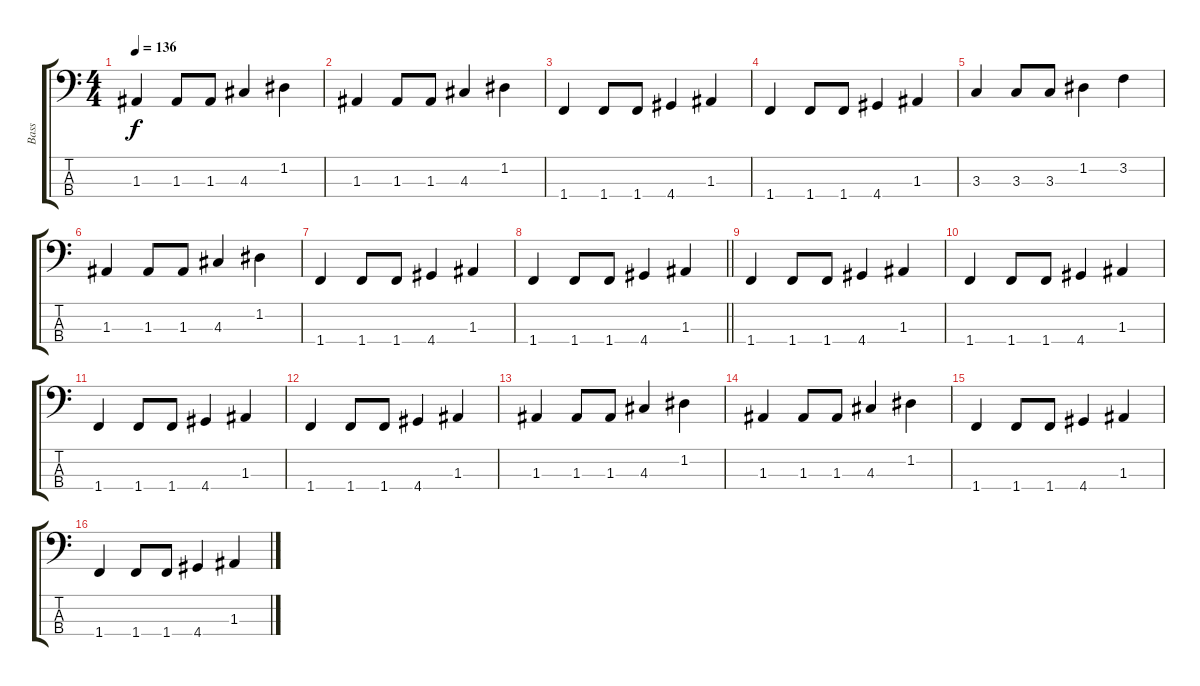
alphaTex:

\track ("Bass" "Bass") {instrument electricbasspick}
\staff {score tabs}
\tuning (G2 D2 A1 E1) {hide}
\ts (4 4)
\tempo 136
\clef f4
\ks c
1.3.4{dy f} 1.3.8 1.3.8 4.3.4 1.2.4 |
1.3.4 1.3.8 1.3.8 4.3.4 1.2.4 |
1.4.4 1.4.8 1.4.8 4.4.4 1.3.4 |
1.4.4 1.4.8 1.4.8 4.4.4 1.3.4 |
3.3.4 3.3.8 3.3.8 1.2.4 3.2.4 |
1.3.4 1.3.8 1.3.8 4.3.4 1.2.4 |
1.4.4 1.4.8 1.4.8 4.4.4 1.3.4 |
\barLineRight lightlight
1.4.4 1.4.8 1.4.8 4.4.4 1.3.4 |
1.4.4 1.4.8 1.4.8 4.4.4 1.3.4 |
1.4.4 1.4.8 1.4.8 4.4.4 1.3.4 |
1.4.4 1.4.8 1.4.8 4.4.4 1.3.4 |
1.4.4 1.4.8 1.4.8 4.4.4 1.3.4 |
1.3.4 1.3.8 1.3.8 4.3.4 1.2.4 |
1.3.4 1.3.8 1.3.8 4.3.4 1.2.4 |
1.4.4 1.4.8 1.4.8 4.4.4 1.3.4 |
1.4.4 1.4.8 1.4.8 4.4.4 1.3.4
